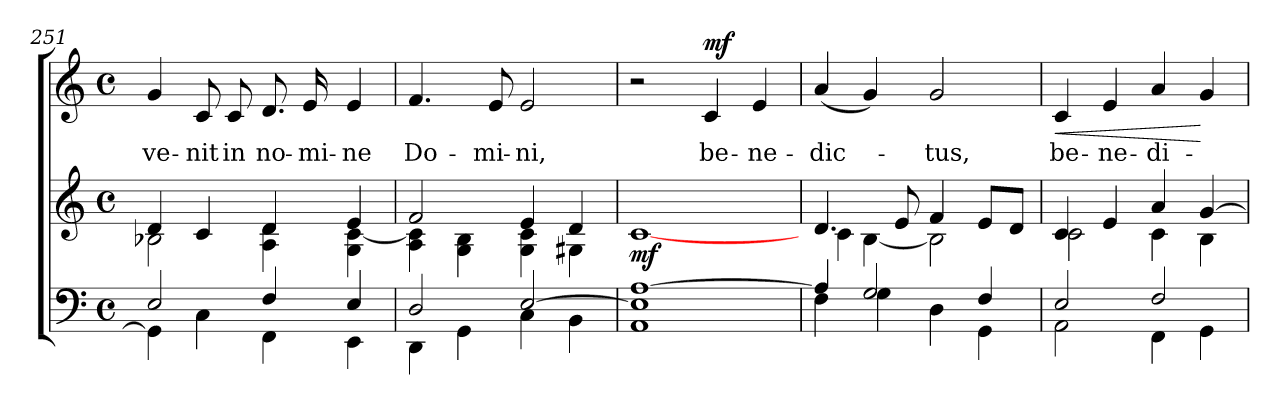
**kern	**kern	**dynam	**kern	**text	**dynam
*part2	*part2	*part2	*part1	*part1	*part1
*staff3	*staff2	*staff2/3	*staff1	*staff1	*staff1
*clefF4	*clefG2	*	*clefG2	*	*
*k[]	*k[]	*	*k[]	*	*
*C:	*C:	*	*C:	*	*
*M4/4	*M4/4	*	*M4/4	*	*
*met(c)	*met(c)	*	*met(c)	*	*
=251	=251	=251	=251	=251	=251
*^	*^	*	*	*	*
!	!	!	!	!	!	!LO:LY:b	!
2E/	4GG\]	4d/	2B-X\	.	4g/	ve-	.
!	!	!	!	!	!	!LO:LY:b	!
.	4C\	4c/	.	.	8c/	-nit	.
!	!	!	!	!	!	!LO:LY:b	!
.	.	.	.	.	8c/	in	.
!	!	!	!	!	!	!LO:LY:b	!
4F/	4FF\	4d/	4A\ 4d\	.	8.d/	no-	.
!	!	!	!	!	!	!LO:LY:b	!
.	.	.	.	.	16e/	-mi-	.
!	!	!	!	!	!	!LO:LY:b	!
4E/	4EE\	4e/	4G\ [<4c\	.	4e/	-ne	.
=252	=252	=252	=252	=252	=252	=252	=252
!	!	!	!	!	!	!LO:LY:b	!
2D/	4DD\	2f/	4A\ 4c\]	.	4.f/	Do-	.
.	4GG\	.	4G\ 4B\	.	.	.	.
!	!	!	!	!	!	!LO:LY:b	!
.	.	.	.	.	8e/	-mi-	.
!	!	!	!	!	!	!LO:LY:b	!
[>2E/	4C\	4e/	4G\ 4c\	.	2e/	-ni,	.
.	4BB\	4d/	4G#X\	.	.	.	.
=253	=253	=253	=253	=253	=253	=253	=253
!	!	!	!	!LO:DY:b	!	!	!
*	*	*v	*v	*	*	*	*
1E] [>1A	1AA	[1c	mf	2r	.	.
!	!	!	!	!	!LO:LY:b	!LO:DY:a
.	.	.	.	4c/	be-	mf
!	!	!	!	!	!LO:LY:b	!
.	.	.	.	4e/	-ne-	.
!!LO:LB:g=z
=254	=254	=254	=254	=254	=254	=254
*	*	*^	*	*	*	*
!	!	!	!	!	!	!LO:LY:b	!
4A/]	4F\	4.d/	4c\	.	(<4a/	-dic-	.
2G/	4G\	.	[<4B\	.	4g/)	.	.
.	.	8e/	.	.	.	.	.
!	!	!	!	!	!	!LO:LY:b	!
.	4D\	4f/	2B\]	.	2g/	-tus,	.
4F/	4GG\	8e/L	.	.	.	.	.
.	.	8d/J	.	.	.	.	.
=255	=255	=255	=255	=255	=255	=255	=255
!	!	!	!	!	!	!LO:LY:b	!LO:HP:b
2E/	2AA\	4c/	2c\	.	4c/	be-	<
!	!	!	!	!	!	!LO:LY:b	!
.	.	4e/	.	.	4e/	-ne-	.
!	!	!	!	!	!	!LO:LY:b	!
2F/	4FF\	4a/	4c\	.	4a/	-di-	.
.	4GG\	[>4g/	4B\	.	4g/	.	[
*v	*v	*	*	*	*	*	*
*	*v	*v	*	*	*	*
=	=	=	=	=	=
*-	*-	*-	*-	*-	*-
